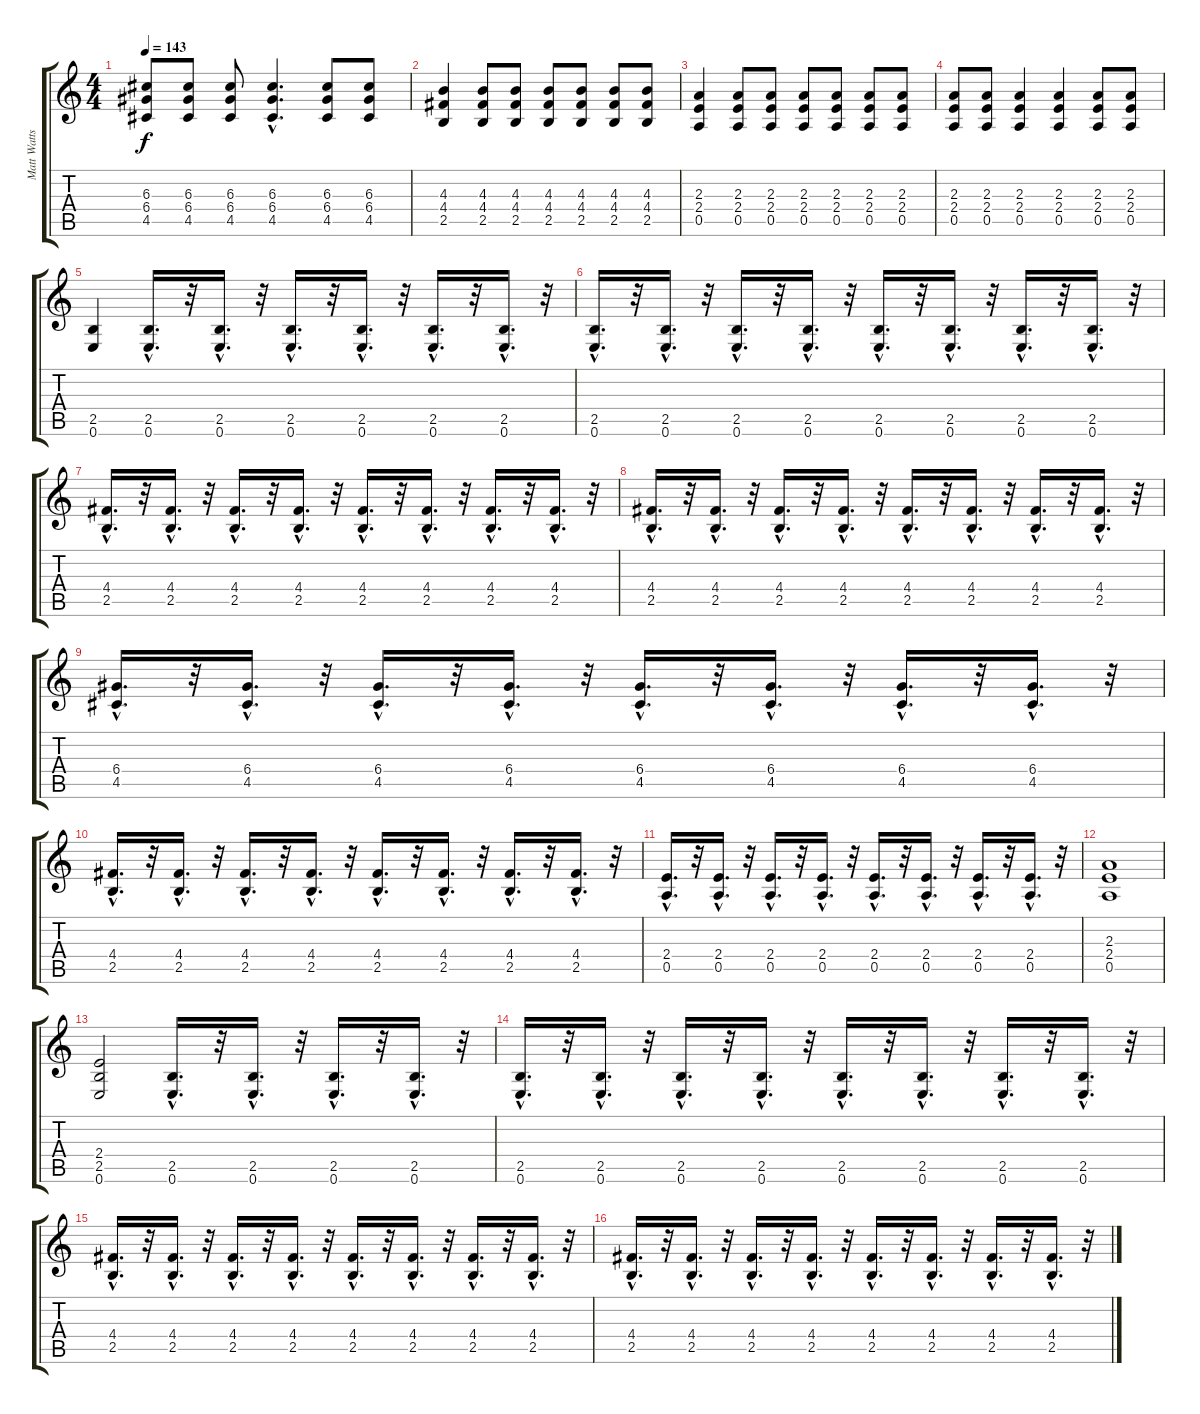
\track ("Matt Watts - Guitar" "Matt Watts") {instrument distortionguitar}
\staff {score tabs}
\tuning (E4 B3 G3 D3 A2 E2) {hide}
\ts (4 4)
\tempo 143
\clef g2
\ks c
(6.3 6.4 4.5).8{dy f} (6.3 6.4 4.5).8 (6.3 6.4 4.5).8 (6.3{hac} 6.4{hac} 4.5{hac}).4{d} (6.3 6.4 4.5).8 (6.3 6.4 4.5).8 |
(4.3 4.4 2.5).4 (4.3 4.4 2.5).8 (4.3 4.4 2.5).8 (4.3 4.4 2.5).8 (4.3 4.4 2.5).8 (4.3 4.4 2.5).8 (4.3 4.4 2.5).8 |
(2.3 2.4 0.5).4 (2.3 2.4 0.5).8 (2.3 2.4 0.5).8 (2.3 2.4 0.5).8 (2.3 2.4 0.5).8 (2.3 2.4 0.5).8 (2.3 2.4 0.5).8 |
(2.3 2.4 0.5).8 (2.3 2.4 0.5).8 (2.3 2.4 0.5).4 (2.3 2.4 0.5).4 (2.3 2.4 0.5).8 (2.3 2.4 0.5).8 |
(2.5 0.6).4 (2.5{hac} 0.6{hac}).16{d} r.32 (2.5{hac} 0.6{hac}).16{d} r.32 (2.5{hac} 0.6{hac}).16{d} r.32 (2.5{hac} 0.6{hac}).16{d} r.32 (2.5{hac} 0.6{hac}).16{d} r.32 (2.5{hac} 0.6{hac}).16{d} r.32 |
(2.5{hac} 0.6{hac}).16{d} r.32 (2.5{hac} 0.6{hac}).16{d} r.32 (2.5{hac} 0.6{hac}).16{d} r.32 (2.5{hac} 0.6{hac}).16{d} r.32 (2.5{hac} 0.6{hac}).16{d} r.32 (2.5{hac} 0.6{hac}).16{d} r.32 (2.5{hac} 0.6{hac}).16{d} r.32 (2.5{hac} 0.6{hac}).16{d} r.32 |
(4.4{hac} 2.5{hac}).16{d} r.32 (4.4{hac} 2.5{hac}).16{d} r.32 (4.4{hac} 2.5{hac}).16{d} r.32 (4.4{hac} 2.5{hac}).16{d} r.32 (4.4{hac} 2.5{hac}).16{d} r.32 (4.4{hac} 2.5{hac}).16{d} r.32 (4.4{hac} 2.5{hac}).16{d} r.32 (4.4{hac} 2.5{hac}).16{d} r.32 |
(4.4{hac} 2.5{hac}).16{d} r.32 (4.4{hac} 2.5{hac}).16{d} r.32 (4.4{hac} 2.5{hac}).16{d} r.32 (4.4{hac} 2.5{hac}).16{d} r.32 (4.4{hac} 2.5{hac}).16{d} r.32 (4.4{hac} 2.5{hac}).16{d} r.32 (4.4{hac} 2.5{hac}).16{d} r.32 (4.4{hac} 2.5{hac}).16{d} r.32 |
(6.4{hac} 4.5{hac}).16{d} r.32 (6.4{hac} 4.5{hac}).16{d} r.32 (6.4{hac} 4.5{hac}).16{d} r.32 (6.4{hac} 4.5{hac}).16{d} r.32 (6.4{hac} 4.5{hac}).16{d} r.32 (6.4{hac} 4.5{hac}).16{d} r.32 (6.4{hac} 4.5{hac}).16{d} r.32 (6.4{hac} 4.5{hac}).16{d} r.32 |
(4.4{hac} 2.5{hac}).16{d} r.32 (4.4{hac} 2.5{hac}).16{d} r.32 (4.4{hac} 2.5{hac}).16{d} r.32 (4.4{hac} 2.5{hac}).16{d} r.32 (4.4{hac} 2.5{hac}).16{d} r.32 (4.4{hac} 2.5{hac}).16{d} r.32 (4.4{hac} 2.5{hac}).16{d} r.32 (4.4{hac} 2.5{hac}).16{d} r.32 |
(2.4{hac} 0.5{hac}).16{d} r.32 (2.4{hac} 0.5{hac}).16{d} r.32 (2.4{hac} 0.5{hac}).16{d} r.32 (2.4{hac} 0.5{hac}).16{d} r.32 (2.4{hac} 0.5{hac}).16{d} r.32 (2.4{hac} 0.5{hac}).16{d} r.32 (2.4{hac} 0.5{hac}).16{d} r.32 (2.4{hac} 0.5{hac}).16{d} r.32 |
(2.3 2.4 0.5).1 |
(2.4 2.5 0.6).2 (2.5{hac} 0.6{hac}).16{d} r.32 (2.5{hac} 0.6{hac}).16{d} r.32 (2.5{hac} 0.6{hac}).16{d} r.32 (2.5{hac} 0.6{hac}).16{d} r.32 |
(2.5{hac} 0.6{hac}).16{d} r.32 (2.5{hac} 0.6{hac}).16{d} r.32 (2.5{hac} 0.6{hac}).16{d} r.32 (2.5{hac} 0.6{hac}).16{d} r.32 (2.5{hac} 0.6{hac}).16{d} r.32 (2.5{hac} 0.6{hac}).16{d} r.32 (2.5{hac} 0.6{hac}).16{d} r.32 (2.5{hac} 0.6{hac}).16{d} r.32 |
(4.4{hac} 2.5{hac}).16{d} r.32 (4.4{hac} 2.5{hac}).16{d} r.32 (4.4{hac} 2.5{hac}).16{d} r.32 (4.4{hac} 2.5{hac}).16{d} r.32 (4.4{hac} 2.5{hac}).16{d} r.32 (4.4{hac} 2.5{hac}).16{d} r.32 (4.4{hac} 2.5{hac}).16{d} r.32 (4.4{hac} 2.5{hac}).16{d} r.32 |
(4.4{hac} 2.5{hac}).16{d} r.32 (4.4{hac} 2.5{hac}).16{d} r.32 (4.4{hac} 2.5{hac}).16{d} r.32 (4.4{hac} 2.5{hac}).16{d} r.32 (4.4{hac} 2.5{hac}).16{d} r.32 (4.4{hac} 2.5{hac}).16{d} r.32 (4.4{hac} 2.5{hac}).16{d} r.32 (4.4{hac} 2.5{hac}).16{d} r.32
